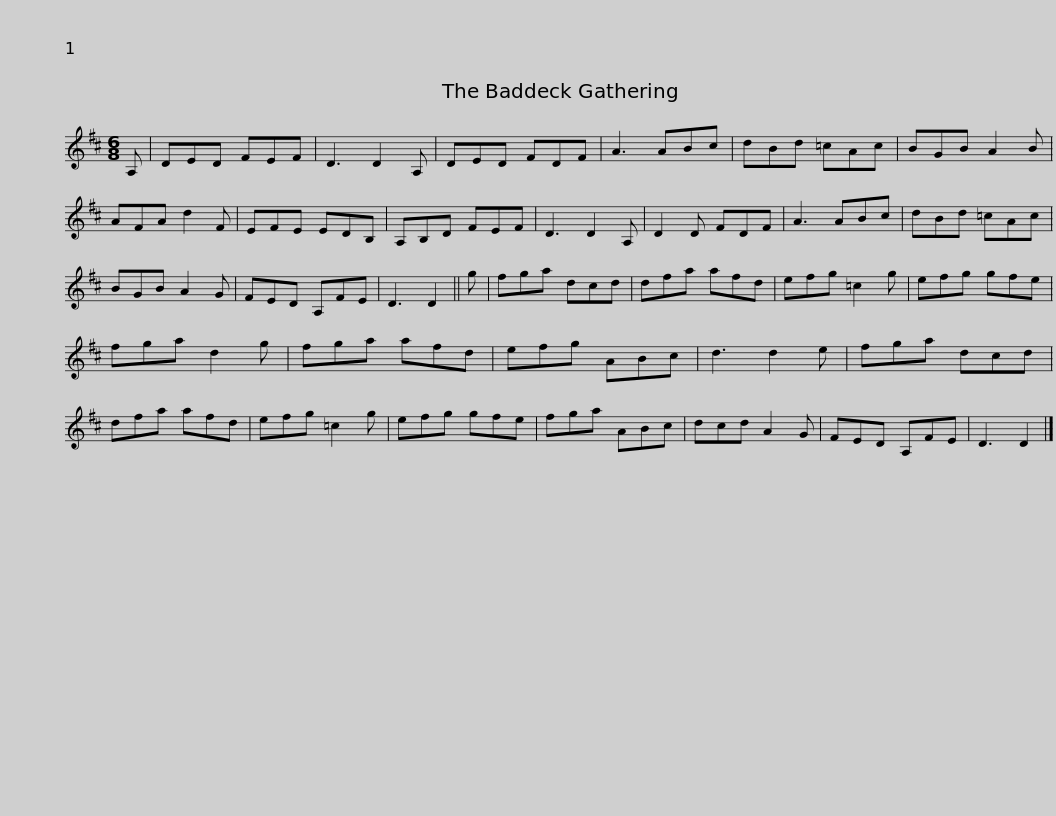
X:1
L:1/8
M:6/8
I:linebreak $
K:D
V:1 treble
V:1
 A, | DED FEF | D3 D2 A, | DED FDF | A3 ABc | %5
 dBd =cAc | BGB A2 B | AFA d2 F |$ EFE EDB, | A,B,D FEF | %10
 D3 D2 A, | D2 D FDF | A3 ABc | dBd =cAc | BGB A2 G | %15
 FED A,FE |$ D3 D2 || g | fga dcd | dfa afd | %20
 efg =c2 g | efg gfe | fga d2 g | fga afd |$ efg ABc | %25
 d3 d2 e | fga dcd | dfa afd | efg =c2 g | efg gfe | %30
 fga ABc | dcd A2 G |$ FED A,FE | D3 D2 |] %34
